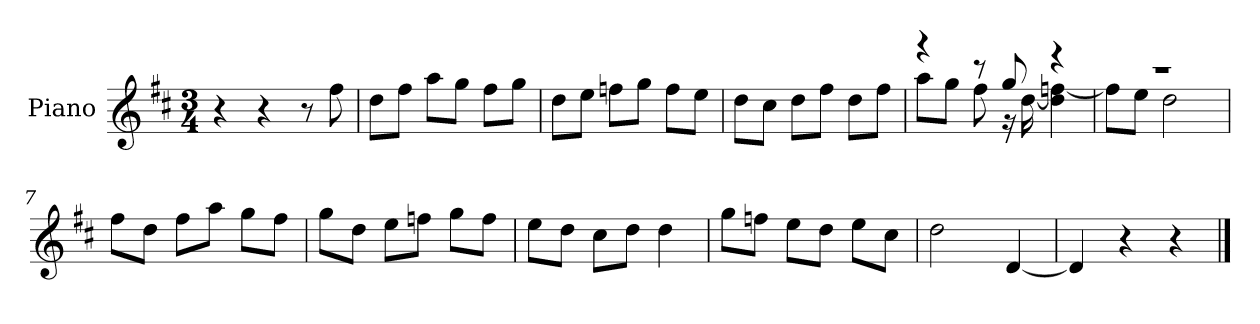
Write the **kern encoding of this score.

**kern
*part1
*staff1
*I"Piano
*I'P-no
*clefG2
*k[f#c#]
*M3/4
*MM179
=1
4r
4r
8r
8ff#\
=2
8dd\L
8ff#\J
8aa\L
8gg\J
8ff#\L
8gg\J
=3
8dd\L
8ee\J
8ffn\L
8gg\J
8ff\L
8ee\J
=4
8dd\L
8cc#\J
8dd\L
8ff#\J
8dd\L
8ff#\J
=5
*^
4r	8aa\L
.	8gg\J
8r	8ff#\
8gg/	16r
.	[16dd\
4r	4dd\] [4ffn\
=6	=6
2.r	8ff\L]
.	8ee\J
.	2dd\
*v	*v
!!LO:LB:g=z
=7
8ff#\L
8dd\J
8ff#\L
8aa\J
8gg\L
8ff#\J
=8
8gg\L
8dd\J
8ee\L
8ffn\J
8gg\L
8ff\J
=9
8ee\L
8dd\J
8cc#\L
8dd\J
4dd\
=10
8gg\L
8ffn\J
8ee\L
8dd\J
8ee\L
8cc#\J
=11
2dd\
[4d/
=12
4d/]
4r
4r
==
*-
